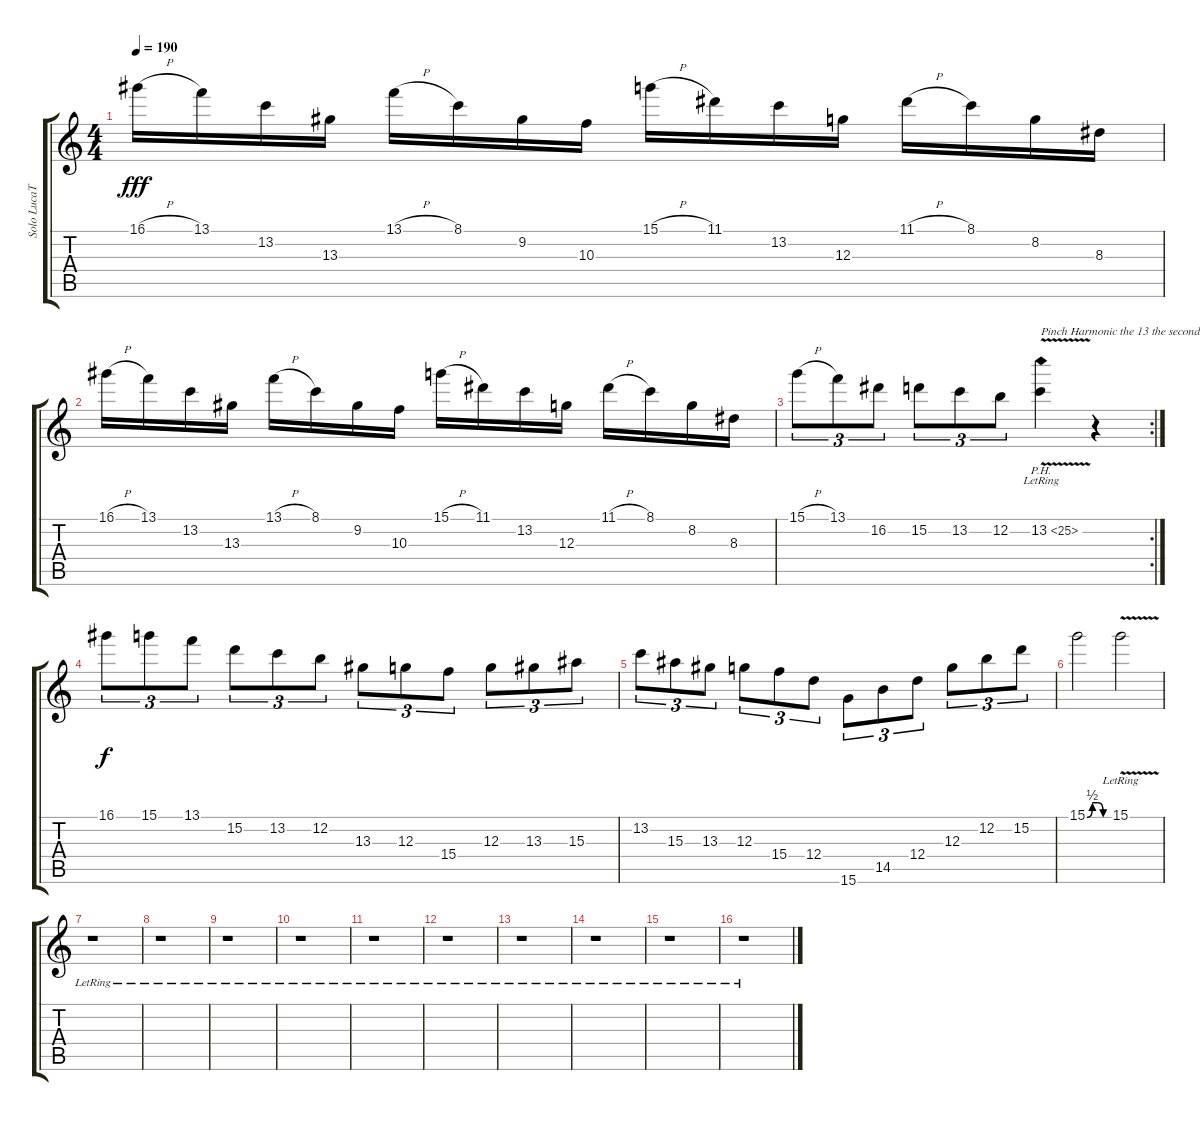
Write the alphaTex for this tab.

\track ("Solo LucaTurili" "Solo LucaT") {instrument distortionguitar}
\staff {score tabs}
\tuning (E4 B3 G3 D3 A2 E2) {hide}
\ts (4 4)
\tempo 190
\clef g2
\ks c
16.1{h}.16{dy fff} 13.1.16 13.2.16 13.3.16 13.1{h}.16 8.1.16 9.2.16 10.3.16 15.1{h}.16 11.1.16 13.2.16 12.3.16 11.1{h}.16 8.1.16 8.2.16 8.3.16 |
16.1{h}.16 13.1.16 13.2.16 13.3.16 13.1{h}.16 8.1.16 9.2.16 10.3.16 15.1{h}.16 11.1.16 13.2.16 12.3.16 11.1{h}.16 8.1.16 8.2.16 8.3.16 |
\rc 2
15.1{h}.8{tu (3 2)} 13.1.8{tu (3 2)} 16.2.8{tu (3 2)} 15.2.8{tu (3 2)} 13.2.8{tu (3 2)} 12.2.8{tu (3 2)} 13.2{ph 12 v lr}.4{txt "Pinch Harmonic the 13 the second time."} r.4 |
16.1.8{tu (3 2) dy f} 15.1.8{tu (3 2)} 13.1.8{tu (3 2)} 15.2.8{tu (3 2)} 13.2.8{tu (3 2)} 12.2.8{tu (3 2)} 13.3.8{tu (3 2)} 12.3.8{tu (3 2)} 15.4.8{tu (3 2)} 12.3.8{tu (3 2)} 13.3.8{tu (3 2)} 15.3.8{tu (3 2)} |
13.2.8{tu (3 2)} 15.3.8{tu (3 2)} 13.3.8{tu (3 2)} 12.3.8{tu (3 2)} 15.4.8{tu (3 2)} 12.4.8{tu (3 2)} 15.6.8{tu (3 2)} 14.5.8{tu (3 2)} 12.4.8{tu (3 2)} 12.3.8{tu (3 2)} 12.2.8{tu (3 2)} 15.2.8{tu (3 2)} |
15.1{be (custom 0 0 15 2 30 2 45 0 60 0)}.2 15.1{v lr}.2 |
r.1 |
r.1 |
r.1 |
r.1 |
r.1 |
r.1 |
r.1 |
r.1 |
r.1 |
r.1
